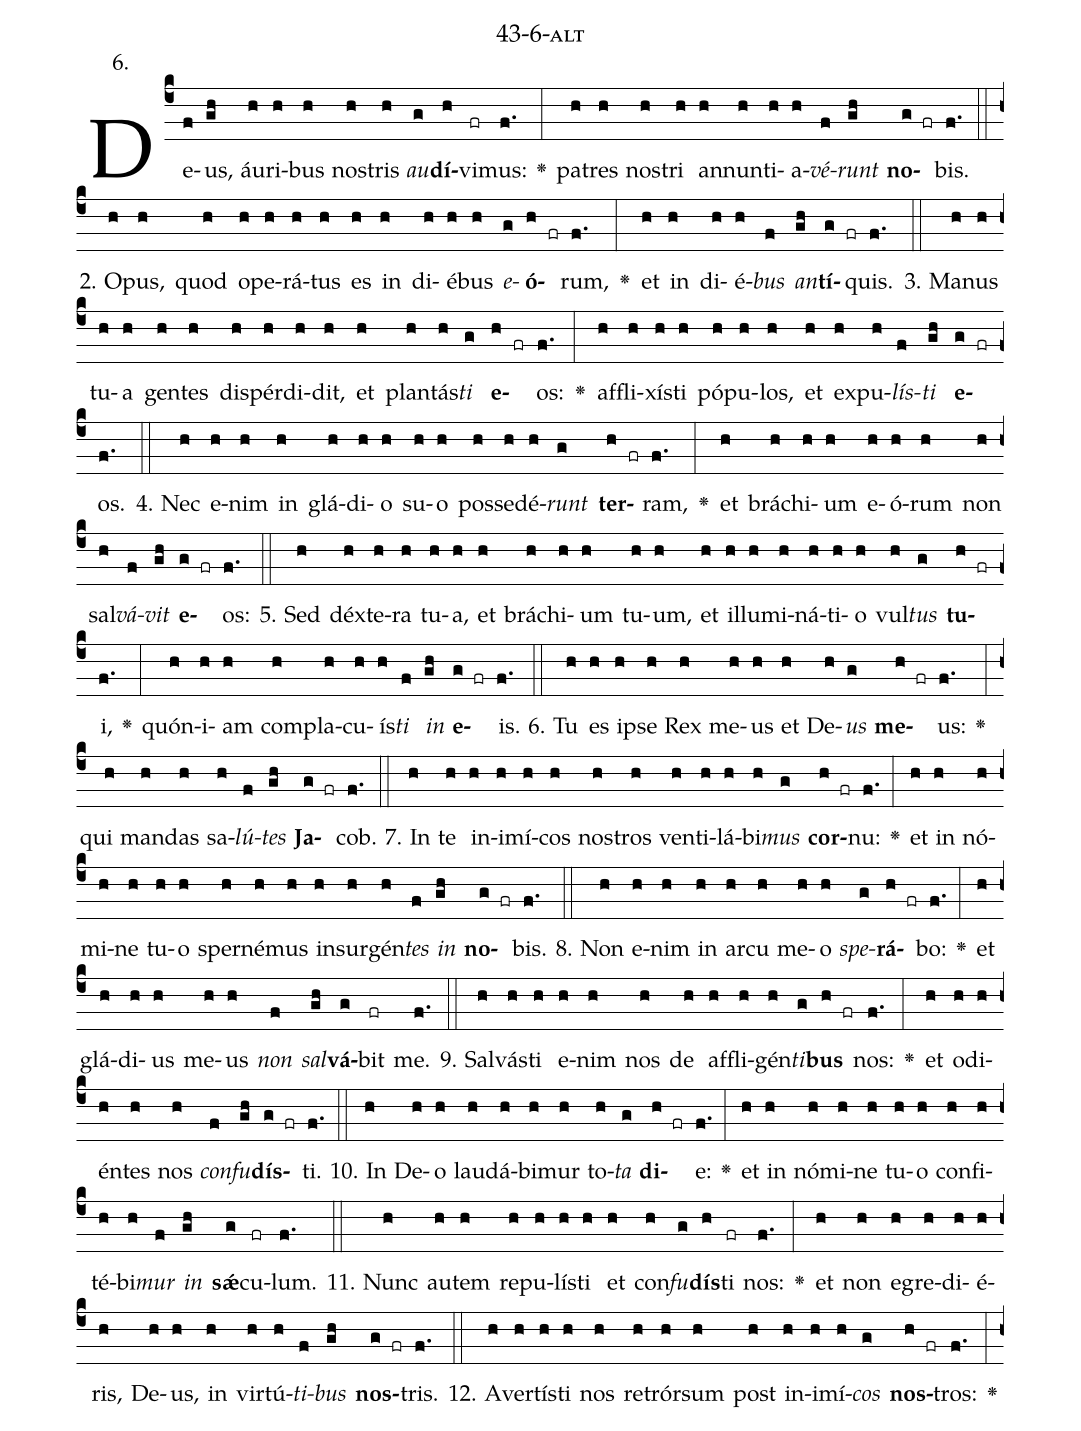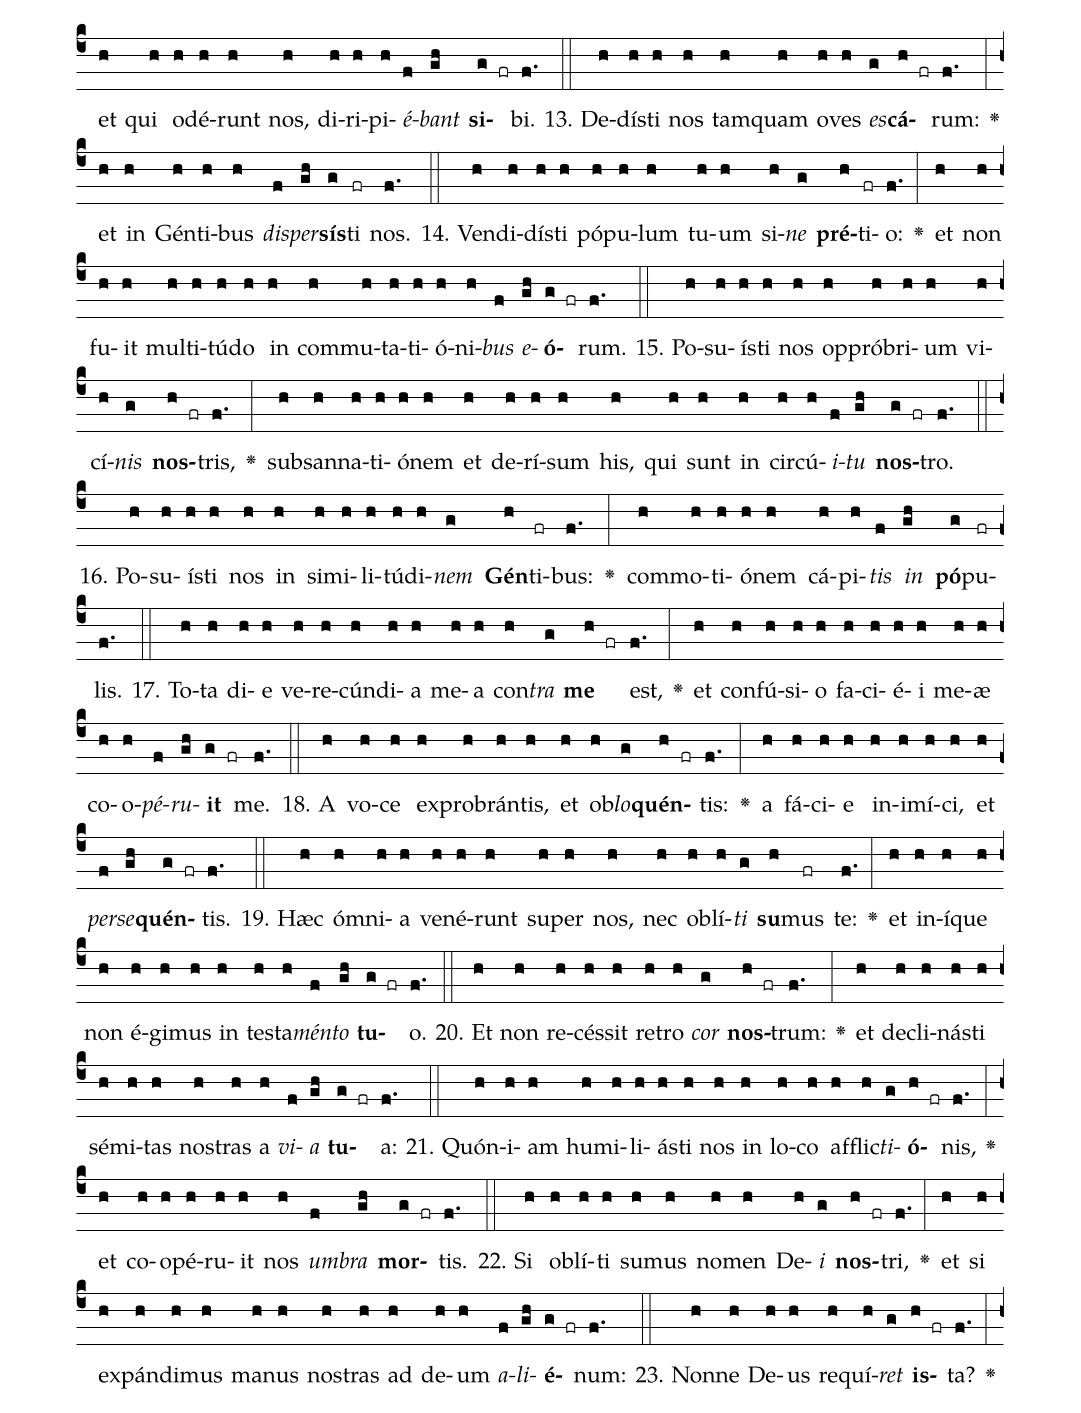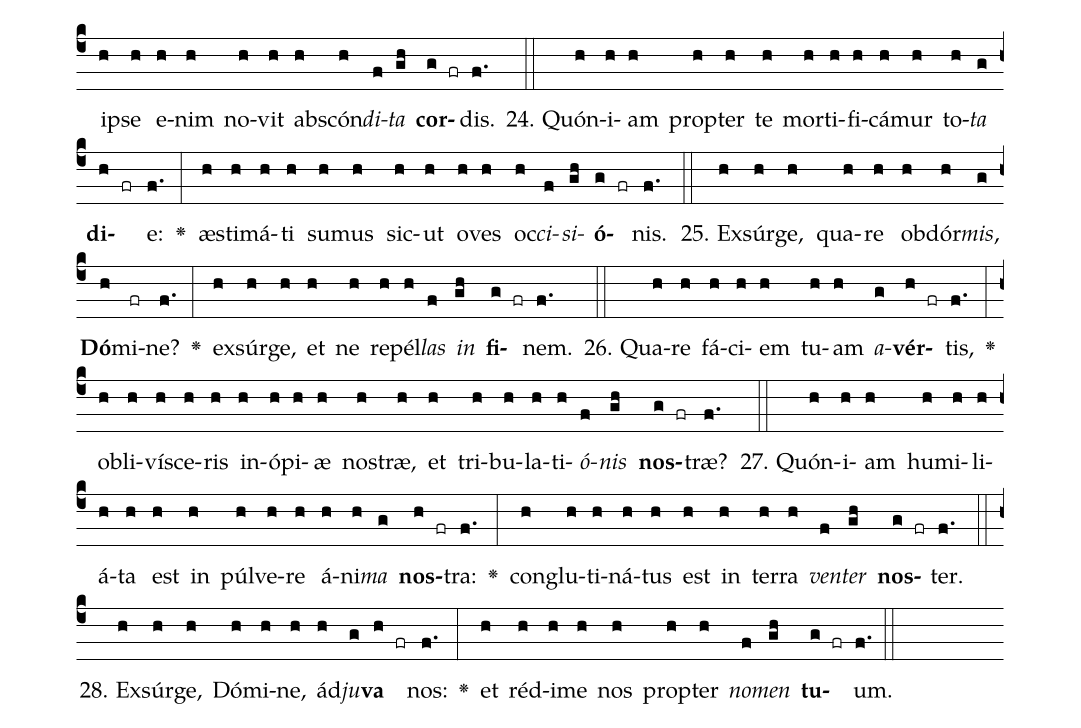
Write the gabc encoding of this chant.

name: 43-6-alt;
annotation: 6.;
%%
(c4)De(f)us,(gh) áu(h)ri(h)bus(h) nos(h)tris(h) <i>au</i>(g)<b>dí</b>(h)vi(fr)mus:(f.) <v>\greheightstar</v>(:) pa(h)tres(h) nos(h)tri(h) an(h)nun(h)ti(h)a(h)<i>vé</i>(f)<i>runt</i>(gh) <b>no</b>(g fr)bis.(f.) (::)
2. O(h)pus,(h) quod(h) o(h)pe(h)rá(h)tus(h) es(h) in(h) di(h)é(h)bus(h) <i>e</i>(g)<b>ó</b>(h fr)rum,(f.) <v>\greheightstar</v>(:) et(h) in(h) di(h)é(h)<i>bus</i>(f) <i>an</i>(gh)<b>tí</b>(g fr)quis.(f.) (::)
3. Ma(h)nus(h) tu(h)a(h) gen(h)tes(h) dis(h)pér(h)di(h)dit,(h) et(h) plan(h)tás(h)<i>ti</i>(g) <b>e</b>(h fr)os:(f.) <v>\greheightstar</v>(:) af(h)fli(h)xís(h)ti(h) pó(h)pu(h)los,(h) et(h) ex(h)pu(h)<i>lís</i>(f)<i>ti</i>(gh) <b>e</b>(g fr)os.(f.) (::)
4. Nec(h) e(h)nim(h) in(h) glá(h)di(h)o(h) su(h)o(h) pos(h)se(h)dé(h)<i>runt</i>(g) <b>ter</b>(h fr)ram,(f.) <v>\greheightstar</v>(:) et(h) brá(h)chi(h)um(h) e(h)ó(h)rum(h) non(h) sal(h)<i>vá</i>(f)<i>vit</i>(gh) <b>e</b>(g fr)os:(f.) (::)
5. Sed(h) déx(h)te(h)ra(h) tu(h)a,(h) et(h) brá(h)chi(h)um(h) tu(h)um,(h) et(h) il(h)lu(h)mi(h)ná(h)ti(h)o(h) vul(h)<i>tus</i>(g) <b>tu</b>(h fr)i,(f.) <v>\greheightstar</v>(:) quón(h)i(h)am(h) com(h)pla(h)cu(h)ís(h)<i>ti</i>(f) <i>in</i>(gh) <b>e</b>(g fr)is.(f.) (::)
6. Tu(h) es(h) ip(h)se(h) Rex(h) me(h)us(h) et(h) De(h)<i>us</i>(g) <b>me</b>(h fr)us:(f.) <v>\greheightstar</v>(:) qui(h) man(h)das(h) sa(h)<i>lú</i>(f)<i>tes</i>(gh) <b>Ja</b>(g fr)cob.(f.) (::)
7. In(h) te(h) in(h)i(h)mí(h)cos(h) nos(h)tros(h) ven(h)ti(h)lá(h)bi(h)<i>mus</i>(g) <b>cor</b>(h fr)nu:(f.) <v>\greheightstar</v>(:) et(h) in(h) nó(h)mi(h)ne(h) tu(h)o(h) sper(h)né(h)mus(h) in(h)sur(h)gén(h)<i>tes</i>(f) <i>in</i>(gh) <b>no</b>(g fr)bis.(f.) (::)
8. Non(h) e(h)nim(h) in(h) ar(h)cu(h) me(h)o(h) <i>spe</i>(g)<b>rá</b>(h fr)bo:(f.) <v>\greheightstar</v>(:) et(h) glá(h)di(h)us(h) me(h)us(h) <i>non</i>(f) <i>sal</i>(gh)<b>vá</b>(g)bit(fr) me.(f.) (::)
9. Sal(h)vás(h)ti(h) e(h)nim(h) nos(h) de(h) af(h)fli(h)gén(h)<i>ti</i>(g)<b>bus</b>(h fr) nos:(f.) <v>\greheightstar</v>(:) et(h) o(h)di(h)én(h)tes(h) nos(h) <i>con</i>(f)<i>fu</i>(gh)<b>dís</b>(g fr)ti.(f.) (::)
10. In(h) De(h)o(h) lau(h)dá(h)bi(h)mur(h) to(h)<i>ta</i>(g) <b>di</b>(h fr)e:(f.) <v>\greheightstar</v>(:) et(h) in(h) nó(h)mi(h)ne(h) tu(h)o(h) con(h)fi(h)té(h)bi(h)<i>mur</i>(f) <i>in</i>(gh) <b>sǽ</b>(g)cu(fr)lum.(f.) (::)
11. Nunc(h) au(h)tem(h) re(h)pu(h)lís(h)ti(h) et(h) con(h)<i>fu</i>(g)<b>dís</b>(h)ti(fr) nos:(f.) <v>\greheightstar</v>(:) et(h) non(h) e(h)gre(h)di(h)é(h)ris,(h) De(h)us,(h) in(h) vir(h)tú(h)<i>ti</i>(f)<i>bus</i>(gh) <b>nos</b>(g fr)tris.(f.) (::)
12. A(h)ver(h)tís(h)ti(h) nos(h) re(h)trór(h)sum(h) post(h) in(h)i(h)mí(h)<i>cos</i>(g) <b>nos</b>(h fr)tros:(f.) <v>\greheightstar</v>(:) et(h) qui(h) o(h)dé(h)runt(h) nos,(h) di(h)ri(h)pi(h)<i>é</i>(f)<i>bant</i>(gh) <b>si</b>(g fr)bi.(f.) (::)
13. De(h)dís(h)ti(h) nos(h) tam(h)quam(h) o(h)ves(h) <i>es</i>(g)<b>cá</b>(h fr)rum:(f.) <v>\greheightstar</v>(:) et(h) in(h) Gén(h)ti(h)bus(h) <i>di</i>(f)<i>sper</i>(gh)<b>sís</b>(g)ti(fr) nos.(f.) (::)
14. Ven(h)di(h)dís(h)ti(h) pó(h)pu(h)lum(h) tu(h)um(h) si(h)<i>ne</i>(g) <b>pré</b>(h)ti(fr)o:(f.) <v>\greheightstar</v>(:) et(h) non(h) fu(h)it(h) mul(h)ti(h)tú(h)do(h) in(h) com(h)mu(h)ta(h)ti(h)ó(h)ni(h)<i>bus</i>(f) <i>e</i>(gh)<b>ó</b>(g fr)rum.(f.) (::)
15. Po(h)su(h)ís(h)ti(h) nos(h) op(h)pró(h)bri(h)um(h) vi(h)cí(h)<i>nis</i>(g) <b>nos</b>(h fr)tris,(f.) <v>\greheightstar</v>(:) sub(h)san(h)na(h)ti(h)ó(h)nem(h) et(h) de(h)rí(h)sum(h) his,(h) qui(h) sunt(h) in(h) cir(h)cú(h)<i>i</i>(f)<i>tu</i>(gh) <b>nos</b>(g fr)tro.(f.) (::)
16. Po(h)su(h)ís(h)ti(h) nos(h) in(h) si(h)mi(h)li(h)tú(h)di(h)<i>nem</i>(g) <b>Gén</b>(h)ti(fr)bus:(f.) <v>\greheightstar</v>(:) com(h)mo(h)ti(h)ó(h)nem(h) cá(h)pi(h)<i>tis</i>(f) <i>in</i>(gh) <b>pó</b>(g)pu(fr)lis.(f.) (::)
17. To(h)ta(h) di(h)e(h) ve(h)re(h)cún(h)di(h)a(h) me(h)a(h) con(h)<i>tra</i>(g) <b>me</b>(h fr) est,(f.) <v>\greheightstar</v>(:) et(h) con(h)fú(h)si(h)o(h) fa(h)ci(h)é(h)i(h) me(h)æ(h) co(h)o(h)<i>pé</i>(f)<i>ru</i>(gh)<b>it</b>(g fr) me.(f.) (::)
18. A(h) vo(h)ce(h) ex(h)pro(h)brán(h)tis,(h) et(h) ob(h)<i>lo</i>(g)<b>quén</b>(h fr)tis:(f.) <v>\greheightstar</v>(:) a(h) fá(h)ci(h)e(h) in(h)i(h)mí(h)ci,(h) et(h) <i>per</i>(f)<i>se</i>(gh)<b>quén</b>(g fr)tis.(f.) (::)
19. Hæc(h) óm(h)ni(h)a(h) ve(h)né(h)runt(h) su(h)per(h) nos,(h) nec(h) ob(h)lí(h)<i>ti</i>(g) <b>su</b>(h)mus(fr) te:(f.) <v>\greheightstar</v>(:) et(h) in(h)í(h)que(h) non(h) é(h)gi(h)mus(h) in(h) tes(h)ta(h)<i>mén</i>(f)<i>to</i>(gh) <b>tu</b>(g fr)o.(f.) (::)
20. Et(h) non(h) re(h)cés(h)sit(h) re(h)tro(h) <i>cor</i>(g) <b>nos</b>(h fr)trum:(f.) <v>\greheightstar</v>(:) et(h) de(h)cli(h)nás(h)ti(h) sé(h)mi(h)tas(h) nos(h)tras(h) a(h) <i>vi</i>(f)<i>a</i>(gh) <b>tu</b>(g fr)a:(f.) (::)
21. Quón(h)i(h)am(h) hu(h)mi(h)li(h)ás(h)ti(h) nos(h) in(h) lo(h)co(h) af(h)flic(h)<i>ti</i>(g)<b>ó</b>(h fr)nis,(f.) <v>\greheightstar</v>(:) et(h) co(h)o(h)pé(h)ru(h)it(h) nos(h) <i>um</i>(f)<i>bra</i>(gh) <b>mor</b>(g fr)tis.(f.) (::)
22. Si(h) ob(h)lí(h)ti(h) su(h)mus(h) no(h)men(h) De(h)<i>i</i>(g) <b>nos</b>(h fr)tri,(f.) <v>\greheightstar</v>(:) et(h) si(h) ex(h)pán(h)di(h)mus(h) ma(h)nus(h) nos(h)tras(h) ad(h) de(h)um(h) <i>a</i>(f)<i>li</i>(gh)<b>é</b>(g fr)num:(f.) (::)
23. Non(h)ne(h) De(h)us(h) re(h)quí(h)<i>ret</i>(g) <b>is</b>(h fr)ta?(f.) <v>\greheightstar</v>(:) ip(h)se(h) e(h)nim(h) no(h)vit(h) abs(h)cón(h)<i>di</i>(f)<i>ta</i>(gh) <b>cor</b>(g fr)dis.(f.) (::)
24. Quón(h)i(h)am(h) prop(h)ter(h) te(h) mor(h)ti(h)fi(h)cá(h)mur(h) to(h)<i>ta</i>(g) <b>di</b>(h fr)e:(f.) <v>\greheightstar</v>(:) æs(h)ti(h)má(h)ti(h) su(h)mus(h) sic(h)ut(h) o(h)ves(h) oc(h)<i>ci</i>(f)<i>si</i>(gh)<b>ó</b>(g fr)nis.(f.) (::)
25. Ex(h)súr(h)ge,(h) qua(h)re(h) ob(h)dór(h)<i>mis</i>,(g) <b>Dó</b>(h)mi(fr)ne?(f.) <v>\greheightstar</v>(:) ex(h)súr(h)ge,(h) et(h) ne(h) re(h)pél(h)<i>las</i>(f) <i>in</i>(gh) <b>fi</b>(g fr)nem.(f.) (::)
26. Qua(h)re(h) fá(h)ci(h)em(h) tu(h)am(h) <i>a</i>(g)<b>vér</b>(h fr)tis,(f.) <v>\greheightstar</v>(:) ob(h)li(h)ví(h)sce(h)ris(h) in(h)ó(h)pi(h)æ(h) nos(h)træ,(h) et(h) tri(h)bu(h)la(h)ti(h)<i>ó</i>(f)<i>nis</i>(gh) <b>nos</b>(g fr)træ?(f.) (::)
27. Quón(h)i(h)am(h) hu(h)mi(h)li(h)á(h)ta(h) est(h) in(h) púl(h)ve(h)re(h) á(h)ni(h)<i>ma</i>(g) <b>nos</b>(h fr)tra:(f.) <v>\greheightstar</v>(:) con(h)glu(h)ti(h)ná(h)tus(h) est(h) in(h) ter(h)ra(h) <i>ven</i>(f)<i>ter</i>(gh) <b>nos</b>(g fr)ter.(f.) (::)
28. Ex(h)súr(h)ge,(h) Dó(h)mi(h)ne,(h) ád(h)<i>ju</i>(g)<b>va</b>(h fr) nos:(f.) <v>\greheightstar</v>(:) et(h) réd(h)i(h)me(h) nos(h) prop(h)ter(h) <i>no</i>(f)<i>men</i>(gh) <b>tu</b>(g fr)um.(f.) (::)
